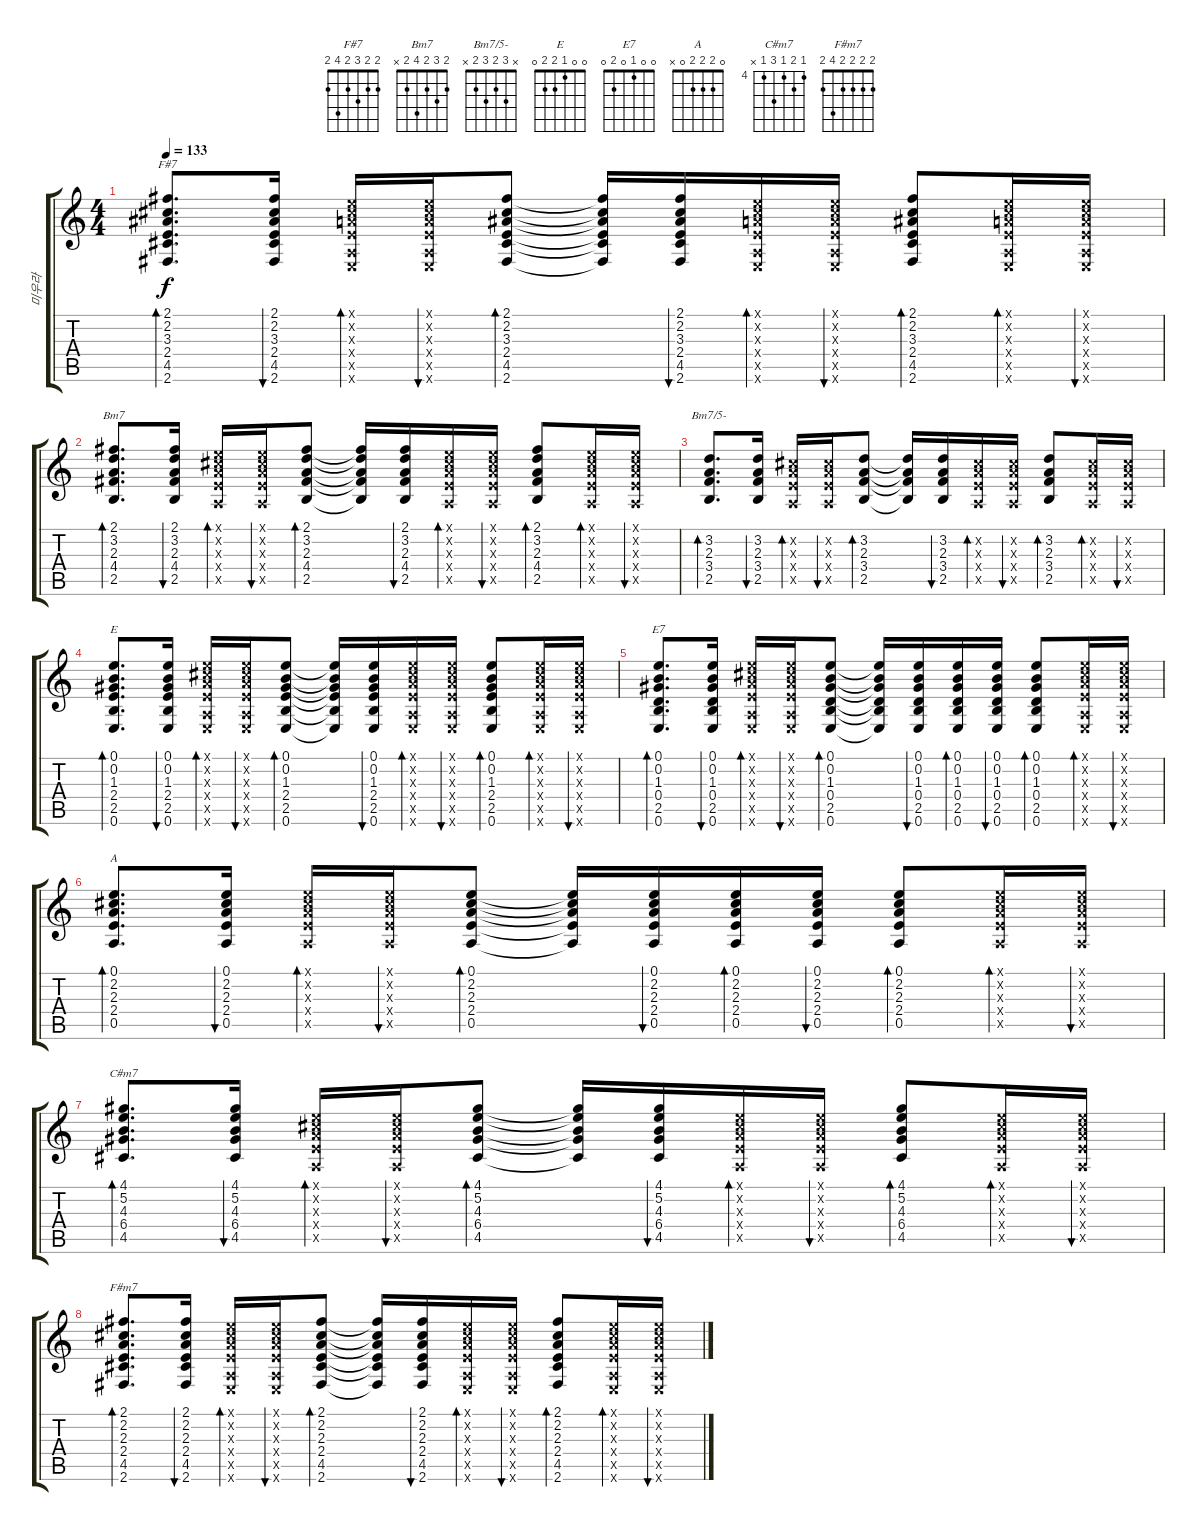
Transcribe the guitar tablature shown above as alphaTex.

\track ("미우라" "미우라") {instrument acousticguitarsteel}
\staff {score tabs}
\tuning (E4 B3 G3 D3 A2 E2) {hide}
\chord ("F#7" 2 2 3 2 4 2)
\chord ("Bm7" 2 3 2 4 2 x)
\chord ("Bm7/5-" x 3 2 3 2 x)
\chord ("E" 0 0 1 2 2 0)
\chord ("E7" 0 0 1 0 2 0)
\chord ("A" 0 2 2 2 0 x)
\chord ("C#m7" 4 5 4 6 4 x) {firstfret 4}
\chord ("F#m7" 2 2 2 2 4 2)
\ts (4 4)
\tempo 133
\clef g2
\ks c
(2.1 2.2 3.3 2.4 4.5 2.6).8{d bd 30 ch "F#7" dy f} (2.1 2.2 3.3 2.4 4.5 2.6).16{bu 30} (0.1{x} 2.2{x} 2.3{x} 2.4{x} 0.5{x} 0.6{x}).16{bd 30} (0.1{x} 2.2{x} 2.3{x} 2.4{x} 0.5{x} 0.6{x}).16{bu 30} (2.1 2.2 3.3 2.4 4.5 2.6).8{bd 30} (2.1{t} 2.2{t} 3.3{t} 2.4{t} 4.5{t} 2.6{t}).16 (2.1 2.2 3.3 2.4 4.5 2.6).16{bu 30} (0.1{x} 2.2{x} 2.3{x} 2.4{x} 0.5{x} 0.6{x}).16{bd 30} (0.1{x} 2.2{x} 2.3{x} 2.4{x} 0.5{x} 0.6{x}).16{bu 30} (2.1 2.2 3.3 2.4 4.5 2.6).8{bd 30} (0.1{x} 2.2{x} 2.3{x} 2.4{x} 0.5{x} 0.6{x}).16{bd 30} (0.1{x} 2.2{x} 2.3{x} 2.4{x} 0.5{x} 0.6{x}).16{bu 30} |
(2.1 3.2 2.3 4.4 2.5).8{d bd 30 ch "Bm7"} (2.1 3.2 2.3 4.4 2.5).16{bu 30} (0.1{x} 2.2{x} 2.3{x} 2.4{x} 0.5{x}).16{bd 30} (0.1{x} 2.2{x} 2.3{x} 2.4{x} 0.5{x}).16{bu 30} (2.1 3.2 2.3 4.4 2.5).8{bd 30} (2.1{t} 3.2{t} 2.3{t} 4.4{t} 2.5{t}).16 (2.1 3.2 2.3 4.4 2.5).16{bu 30} (0.1{x} 2.2{x} 2.3{x} 2.4{x} 0.5{x}).16{bd 30} (0.1{x} 2.2{x} 2.3{x} 2.4{x} 0.5{x}).16{bu 30} (2.1 3.2 2.3 4.4 2.5).8{bd 30} (0.1{x} 2.2{x} 2.3{x} 2.4{x} 0.5{x}).16{bd 30} (0.1{x} 2.2{x} 2.3{x} 2.4{x} 0.5{x}).16{bu 30} |
(3.2 2.3 3.4 2.5).8{d bd 30 ch "Bm7/5-"} (3.2 2.3 3.4 2.5).16{bu 30} (2.2{x} 2.3{x} 2.4{x} 0.5{x}).16{bd 30} (2.2{x} 2.3{x} 2.4{x} 0.5{x}).16{bu 30} (3.2 2.3 3.4 2.5).8{bd 30} (3.2{t} 2.3{t} 3.4{t} 2.5{t}).16 (3.2 2.3 3.4 2.5).16{bu 30} (2.2{x} 2.3{x} 2.4{x} 0.5{x}).16{bd 30} (2.2{x} 2.3{x} 2.4{x} 0.5{x}).16{bu 30} (3.2 2.3 3.4 2.5).8{bd 30} (2.2{x} 2.3{x} 2.4{x} 0.5{x}).16{bd 30} (2.2{x} 2.3{x} 2.4{x} 0.5{x}).16{bu 30} |
(0.1 0.2 1.3 2.4 2.5 0.6).8{d bd 30 ch "E"} (0.1 0.2 1.3 2.4 2.5 0.6).16{bu 30} (0.1{x} 2.2{x} 2.3{x} 2.4{x} 0.5{x} 0.6{x}).16{bd 30} (0.1{x} 2.2{x} 2.3{x} 2.4{x} 0.5{x} 0.6{x}).16{bu 30} (0.1 0.2 1.3 2.4 2.5 0.6).8{bd 30} (0.1{t} 0.2{t} 1.3{t} 2.4{t} 2.5{t} 0.6{t}).16 (0.1 0.2 1.3 2.4 2.5 0.6).16{bu 30} (0.1{x} 2.2{x} 2.3{x} 2.4{x} 0.5{x} 0.6{x}).16{bd 30} (0.1{x} 2.2{x} 2.3{x} 2.4{x} 0.5{x} 0.6{x}).16{bu 30} (0.1 0.2 1.3 2.4 2.5 0.6).8{bd 30} (0.1{x} 2.2{x} 2.3{x} 2.4{x} 0.5{x} 0.6{x}).16{bd 30} (0.1{x} 2.2{x} 2.3{x} 2.4{x} 0.5{x} 0.6{x}).16{bu 30} |
(0.1 0.2 1.3 0.4 2.5 0.6).8{d bd 30 ch "E7"} (0.1 0.2 1.3 0.4 2.5 0.6).16{bu 30} (0.1{x} 2.2{x} 2.3{x} 2.4{x} 0.5{x} 0.6{x}).16{bd 30} (0.1{x} 2.2{x} 2.3{x} 2.4{x} 0.5{x} 0.6{x}).16{bu 30} (0.1 0.2 1.3 0.4 2.5 0.6).8{bd 30} (0.1{t} 0.2{t} 1.3{t} 0.4{t} 2.5{t} 0.6{t}).16 (0.1 0.2 1.3 0.4 2.5 0.6).16{bu 30} (0.1 0.2 1.3 0.4 2.5 0.6).16{bd 30} (0.1 0.2 1.3 0.4 2.5 0.6).16{bu 30} (0.1 0.2 1.3 0.4 2.5 0.6).8{bd 30} (0.1{x} 2.2{x} 2.3{x} 2.4{x} 0.5{x} 0.6{x}).16{bd 30} (0.1{x} 2.2{x} 2.3{x} 2.4{x} 0.5{x} 0.6{x}).16{bu 30} |
(0.1 2.2 2.3 2.4 0.5).8{d bd 30 ch "A"} (0.1 2.2 2.3 2.4 0.5).16{bu 30} (0.1{x} 2.2{x} 2.3{x} 2.4{x} 0.5{x}).16{bd 30} (0.1{x} 2.2{x} 2.3{x} 2.4{x} 0.5{x}).16{bu 30} (0.1 2.2 2.3 2.4 0.5).8{bd 30} (0.1{t} 2.2{t} 2.3{t} 2.4{t} 0.5{t}).16 (0.1 2.2 2.3 2.4 0.5).16{bu 30} (0.1 2.2 2.3 2.4 0.5).16{bd 30} (0.1 2.2 2.3 2.4 0.5).16{bu 30} (0.1 2.2 2.3 2.4 0.5).8{bd 30} (0.1{x} 2.2{x} 2.3{x} 2.4{x} 0.5{x}).16{bd 30} (0.1{x} 2.2{x} 2.3{x} 2.4{x} 0.5{x}).16{bu 30} |
(4.1 5.2 4.3 6.4 4.5).8{d bd 30 ch "C#m7"} (4.1 5.2 4.3 6.4 4.5).16{bu 30} (0.1{x} 2.2{x} 2.3{x} 2.4{x} 0.5{x}).16{bd 30} (0.1{x} 2.2{x} 2.3{x} 2.4{x} 0.5{x}).16{bu 30} (4.1 5.2 4.3 6.4 4.5).8{bd 30} (4.1{t} 5.2{t} 4.3{t} 6.4{t} 4.5{t}).16 (4.1 5.2 4.3 6.4 4.5).16{bu 30} (0.1{x} 2.2{x} 2.3{x} 2.4{x} 0.5{x}).16{bd 30} (0.1{x} 2.2{x} 2.3{x} 2.4{x} 0.5{x}).16{bu 30} (4.1 5.2 4.3 6.4 4.5).8{bd 30} (0.1{x} 2.2{x} 2.3{x} 2.4{x} 0.5{x}).16{bd 30} (0.1{x} 2.2{x} 2.3{x} 2.4{x} 0.5{x}).16{bu 30} |
(2.1 2.2 2.3 2.4 4.5 2.6).8{d bd 30 ch "F#m7"} (2.1 2.2 2.3 2.4 4.5 2.6).16{bu 30} (0.1{x} 2.2{x} 2.3{x} 2.4{x} 0.5{x} 0.6{x}).16{bd 30} (0.1{x} 2.2{x} 2.3{x} 2.4{x} 0.5{x} 0.6{x}).16{bu 30} (2.1 2.2 2.3 2.4 4.5 2.6).8{bd 30} (2.1{t} 2.2{t} 2.3{t} 2.4{t} 4.5{t} 2.6{t}).16 (2.1 2.2 2.3 2.4 4.5 2.6).16{bu 30} (0.1{x} 2.2{x} 2.3{x} 2.4{x} 0.5{x} 0.6{x}).16{bd 30} (0.1{x} 2.2{x} 2.3{x} 2.4{x} 0.5{x} 0.6{x}).16{bu 30} (2.1 2.2 2.3 2.4 4.5 2.6).8{bd 30} (0.1{x} 2.2{x} 2.3{x} 2.4{x} 0.5{x} 0.6{x}).16{bd 30} (0.1{x} 2.2{x} 2.3{x} 2.4{x} 0.5{x} 0.6{x}).16{bu 30}
